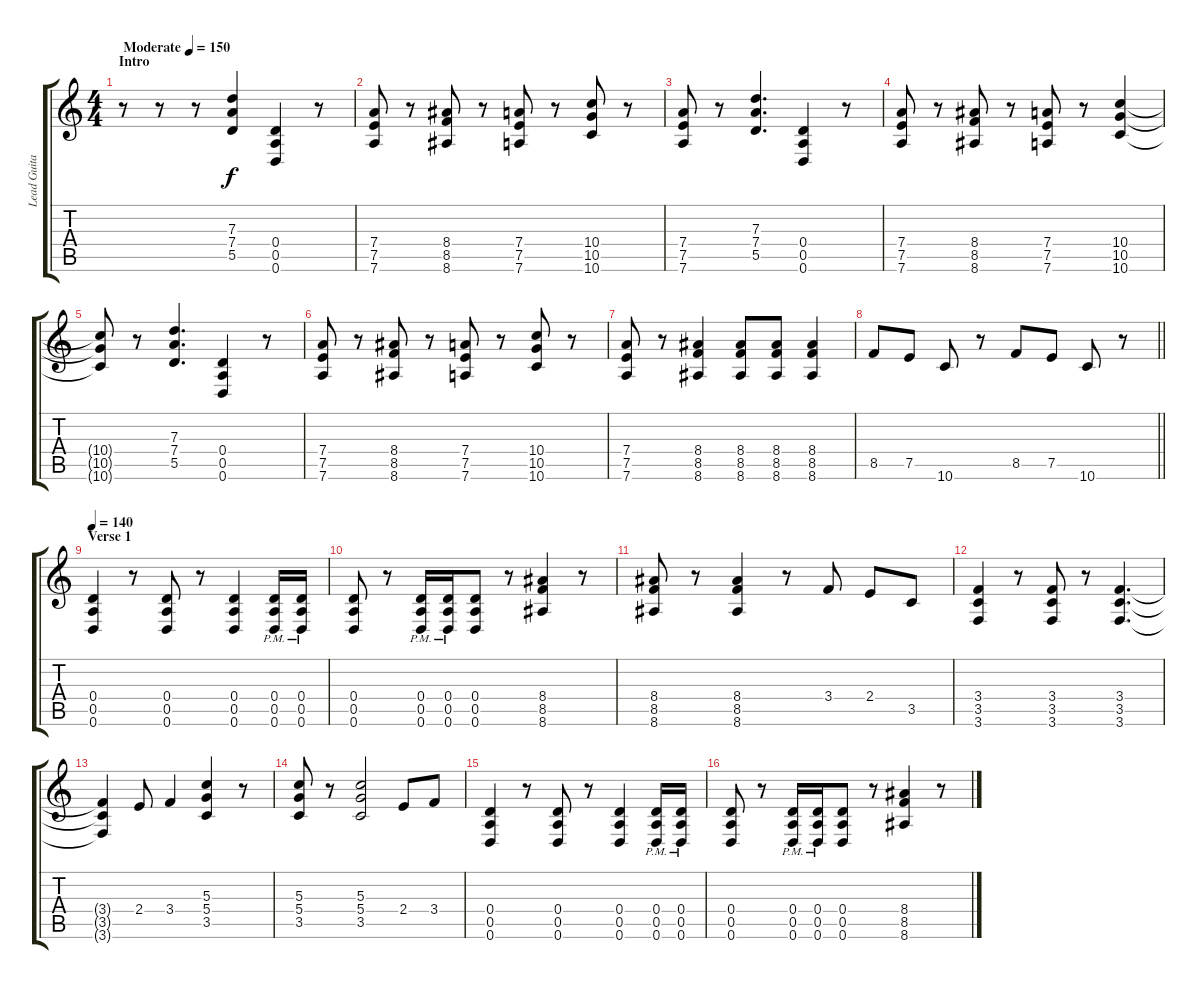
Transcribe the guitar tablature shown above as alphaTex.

\track ("Lead Guitar" "Lead Guita") {instrument distortionguitar}
\staff {score tabs}
\tuning (E4 B3 G3 D3 A2 D2) {hide}
\ts (4 4)
\section ("" "Intro")
\tempo (150 "Moderate")
\clef g2
\ks c
r.8{dy f instrument distortionguitar} r.8 r.8 (7.3 7.4 5.5).4 (0.4 0.5 0.6).4 r.8 |
(7.4 7.5 7.6).8 r.8 (8.4 8.5 8.6).8 r.8 (7.4 7.5 7.6).8 r.8 (10.4 10.5 10.6).8 r.8 |
(7.4 7.5 7.6).8 r.8 (7.3 7.4 5.5).4{d} (0.4 0.5 0.6).4 r.8 |
(7.4 7.5 7.6).8 r.8 (8.4 8.5 8.6).8 r.8 (7.4 7.5 7.6).8 r.8 (10.4 10.5 10.6).4 |
(10.4{t} 10.5{t} 10.6{t}).8 r.8 (7.3 7.4 5.5).4{d} (0.4 0.5 0.6).4 r.8 |
(7.4 7.5 7.6).8 r.8 (8.4 8.5 8.6).8 r.8 (7.4 7.5 7.6).8 r.8 (10.4 10.5 10.6).8 r.8 |
(7.4 7.5 7.6).8 r.8 (8.4 8.5 8.6).4 (8.4 8.5 8.6).8 (8.4 8.5 8.6).8 (8.4 8.5 8.6).4 |
\barLineRight lightlight
8.5.8 7.5.8 10.6.8 r.8 8.5.8 7.5.8 10.6.8 r.8 |
\section ("" "Verse 1")
\tempo 140
(0.4 0.5 0.6).4 r.8 (0.4 0.5 0.6).8 r.8 (0.4 0.5 0.6).4 (0.4{pm} 0.5{pm} 0.6{pm}).16 (0.4{pm} 0.5{pm} 0.6{pm}).16 |
(0.4 0.5 0.6).8 r.8 (0.4{pm} 0.5{pm} 0.6{pm}).16 (0.4{pm} 0.5{pm} 0.6{pm}).16 (0.4 0.5 0.6).8 r.8 (8.4 8.5 8.6).4 r.8 |
(8.4 8.5 8.6).8 r.8 (8.4 8.5 8.6).4 r.8 3.4.8 2.4.8 3.5.8 |
(3.4 3.5 3.6).4 r.8 (3.4 3.5 3.6).8 r.8 (3.4 3.5 3.6).4{d} |
(3.4{t} 3.5{t} 3.6{t}).4 2.4.8 3.4.4 (5.3 5.4 3.5).4 r.8 |
(5.3 5.4 3.5).8 r.8 (5.3 5.4 3.5).2 2.4.8 3.4.8 |
(0.4 0.5 0.6).4 r.8 (0.4 0.5 0.6).8 r.8 (0.4 0.5 0.6).4 (0.4{pm} 0.5{pm} 0.6{pm}).16 (0.4{pm} 0.5{pm} 0.6{pm}).16 |
(0.4 0.5 0.6).8 r.8 (0.4{pm} 0.5{pm} 0.6{pm}).16 (0.4{pm} 0.5{pm} 0.6{pm}).16 (0.4 0.5 0.6).8 r.8 (8.4 8.5 8.6).4 r.8
